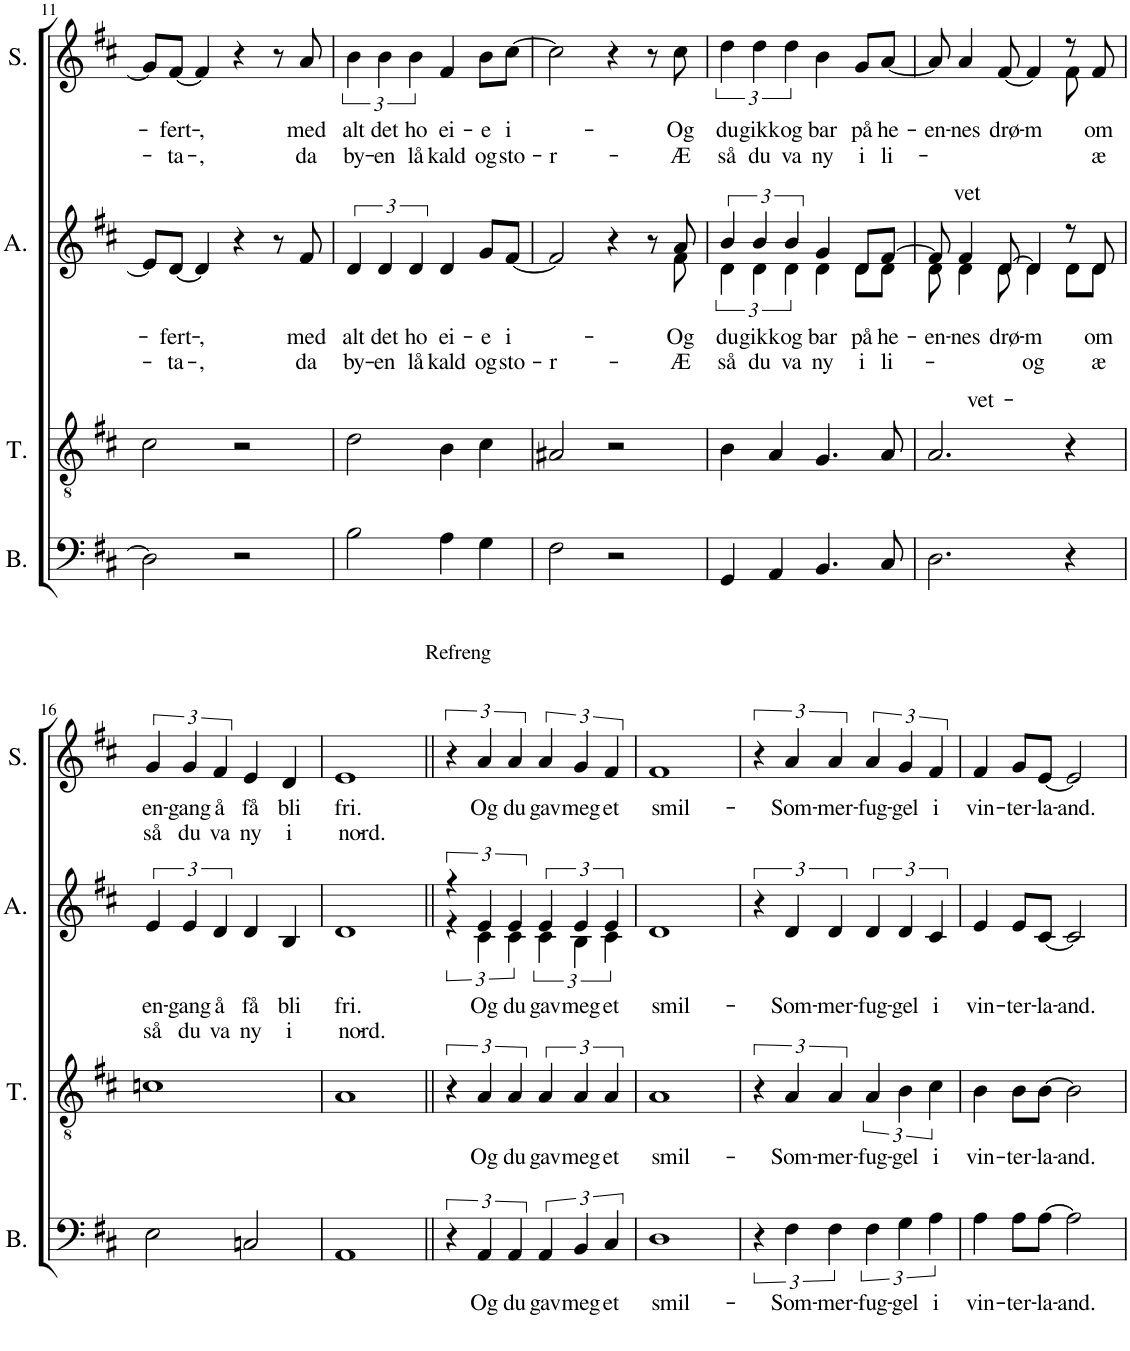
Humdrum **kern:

**kern	**text	**kern	**text	**kern	**text	**text	**kern	**text	**text
*part4	*part4	*part3	*part3	*part2	*part2	*part2	*part1	*part1	*part1
*staff4	*staff4	*staff3	*staff3	*staff2	*staff2	*staff2	*staff1	*staff1	*staff1
*I"Bass	*	*I"Tenor	*	*I"Alto	*	*	*I"Soprano	*	*
*I'B.	*	*I'T.	*	*I'A.	*	*	*I'S.	*	*
!!LO:PB:g=z
*clefF4	*	*clefGv2	*	*clefG2	*	*	*clefG2	*	*
*k[f#c#]	*	*k[f#c#]	*	*k[f#c#]	*	*	*k[f#c#]	*	*
*M4/4	*	*M4/4	*	*M4/4	*	*	*M4/4	*	*
=11	=11	=11	=11	=11	=11	=11	=11	=11	=11
2D\]	.	2c#\	.	8e/L]	.	.	8g/L]	.	.
!	!	!	!	!	!LO:LY:b	!LO:LY:b	!	!LO:LY:b	!LO:LY:b
.	.	.	.	[8d/J	-fert-	-ta-	[8f#/J	-fert-	-ta-
!	!	!	!	!	!LO:LY:b	!LO:LY:b	!	!LO:LY:b	!LO:LY:b
.	.	.	.	4d/]	,	-,	4f#/]	,	-,
2r	.	2r	.	4r	.	.	4r	.	.
.	.	.	.	8r	.	.	8r	.	.
!	!	!	!	!	!LO:LY:b	!LO:LY:b	!	!LO:LY:b	!LO:LY:b
.	.	.	.	8f#/	med	da	8a/	med	da
=12	=12	=12	=12	=12	=12	=12	=12	=12	=12
!	!	!	!	!	!LO:LY:b	!LO:LY:b	!	!LO:LY:b	!LO:LY:b
2B\	.	2d\	.	6d/	alt	by-	6b\	alt	by-
!	!	!	!	!	!LO:LY:b	!LO:LY:b	!	!LO:LY:b	!LO:LY:b
.	.	.	.	6d/	det	-en	6b\	det	-en
!	!	!	!	!	!LO:LY:b	!LO:LY:b	!	!LO:LY:b	!LO:LY:b
.	.	.	.	6d/	ho	lå	6b\	ho	lå
!	!	!	!	!	!LO:LY:b	!LO:LY:b	!	!LO:LY:b	!LO:LY:b
4A\	.	4B\	.	4d/	ei-	kald	4f#/	ei-	kald
!	!	!	!	!	!LO:LY:b	!LO:LY:b	!	!LO:LY:b	!LO:LY:b
4G\	.	4c#\	.	8g/L	-e	og	8b\L	-e	og
!	!	!	!	!	!LO:LY:b	!LO:LY:b	!	!LO:LY:b	!LO:LY:b
.	.	.	.	[8f#/J	i-	sto-	[8cc#\J	i-	sto-
=13	=13	=13	=13	=13	=13	=13	=13	=13	=13
!	!	!	!	!	!	!LO:LY:b	!	!	!LO:LY:b
*	*	*	*	*^	*	*	*	*	*
2F#\	.	2A#X/	.	2f#/]	2..ryy	.	-r-	2cc#\]	.	-r-
2r	.	2r	.	4r	.	.	.	4r	.	.
.	.	.	.	8r	.	.	.	8r	.	.
!	!	!	!	!	!	!LO:LY:b	!LO:LY:b	!	!LO:LY:b	!LO:LY:b
.	.	.	.	8a/	8f#\	Og	Æ	8cc#\	-Og	-Æ
=14	=14	=14	=14	=14	=14	=14	=14	=14	=14	=14
!	!	!	!	!	!	!LO:LY:b	!LO:LY:b	!	!LO:LY:b	!LO:LY:b
4GG/	.	4B\	.	6b/	6d\	du	så	6dd\	du	så
!	!	!	!	!	!	!LO:LY:b	!LO:LY:b	!	!LO:LY:b	!LO:LY:b
.	.	.	.	6b/	6d\	gikk	du	6dd\	gikk	du
4AA/	.	4A/	.	.	.	.	.	.	.	.
!	!	!	!	!	!	!LO:LY:b	!LO:LY:b	!	!LO:LY:b	!LO:LY:b
.	.	.	.	6b/	6d\	og	va	6dd\	og	va
!	!	!	!	!	!	!LO:LY:b	!LO:LY:b	!	!LO:LY:b	!LO:LY:b
4.BB/	.	4.G/	.	4g/	4d\	bar	ny	4b\	bar	ny
!	!	!	!	!	!	!LO:LY:b	!LO:LY:b	!	!LO:LY:b	!LO:LY:b
.	.	.	.	8d/L	8d\L	på	i	8g/L	på	i
!	!	!	!	!	!	!LO:LY:b	!LO:LY:b	!	!LO:LY:b	!LO:LY:b
8C#/	.	8A/	.	[8f#/J	8d\J	he-	li-	[8a/J	he-	li-
=15	=15	=15	=15	=15	=15	=15	=15	=15	=15	=15
!	!	!	!	!	!	!LO:LY:b	!	!	!LO:LY:b	!
*	*	*	*	*	*	*	*	*^	*	*
2.D\	.	2.A/	.	8f#/]	8d\	-en-	.	8a/]	2.ryy	-en-	.
!	!	!	!	!	!	!LO:LY:b	!LO:LY:b	!	!	!LO:LY:b	!LO:LY:b
.	.	.	.	4f#/	4d\	-nes	-vet-	4a/	.	-nes	-vet
!	!	!	!	!	!	!LO:LY:b	!	!	!	!LO:LY:b	!
.	.	.	.	[8d/	8d\	drø-	.	[8f#/	.	drø-	.
!	!	!	!	!	!	!LO:LY:b	!LO:LY:b	!	!	!LO:LY:b	!
.	.	.	.	4d/]	4d\	-m	og	4f#/]	.	-m	.
4r	.	4r	.	8r	8d\L	.	.	8r	8f#\	.	.
!	!	!	!	!	!	!LO:LY:b	!LO:LY:b	!	!	!LO:LY:b	!LO:LY:b
.	.	.	.	8d/	8d\J	om	æ	8f#/	8ryy	om	æ
!!LO:LB:g=z
=16	=16	=16	=16	=16	=16	=16	=16	=16	=16	=16	=16
!	!	!	!	!	!	!LO:LY:b	!LO:LY:b	!	!	!LO:LY:b	!LO:LY:b
*	*	*	*	*v	*v	*	*	*	*	*	*
*	*	*	*	*	*	*	*v	*v	*	*
2E\	.	1cn	.	6e/	en-	så	6g/	en-	så
!	!	!	!	!	!LO:LY:b	!LO:LY:b	!	!LO:LY:b	!LO:LY:b
.	.	.	.	6e/	-gang	du	6g/	-gang	du
!	!	!	!	!	!LO:LY:b	!LO:LY:b	!	!LO:LY:b	!LO:LY:b
.	.	.	.	6d/	å	va	6f#/	å	va
!	!	!	!	!	!LO:LY:b	!LO:LY:b	!	!LO:LY:b	!LO:LY:b
2Cn/	.	.	.	4d/	få	ny	4e/	få	ny
!	!	!	!	!	!LO:LY:b	!LO:LY:b	!	!LO:LY:b	!LO:LY:b
.	.	.	.	4B/	bli	i	4d/	bli	i
=17	=17	=17	=17	=17	=17	=17	=17	=17	=17
!	!	!	!	!	!LO:LY:b	!LO:LY:b	!	!LO:LY:b	!LO:LY:b
1AA	.	1A	.	1d	fri.	nord.-	1e	fri.	nord.-
=18||	=18||	=18||	=18||	=18||	=18||	=18||	=18||	=18||	=18||
*	*	*	*	*^	*	*	*	*	*
6r	.	6r	.	6r	6r	.	.	6r	.	.
!	!	!	!	!	!	!	!	!LO:TX:a:t=Refreng	!	!
!	!LO:LY:b	!	!LO:LY:b	!	!	!LO:LY:b	!	!	!LO:LY:b	!
6AA/	Og	6A/	Og	6e/	6c#\	Og	.	6a/	Og	.
!	!LO:LY:b	!	!LO:LY:b	!	!	!LO:LY:b	!	!	!LO:LY:b	!
6AA/	du	6A/	du	6e/	6c#\	du	.	6a/	du	.
!	!LO:LY:b	!	!LO:LY:b	!	!	!LO:LY:b	!	!	!LO:LY:b	!
6AA/	gav	6A/	gav	6e/	6c#\	gav	.	6a/	gav	.
!	!LO:LY:b	!	!LO:LY:b	!	!	!LO:LY:b	!	!	!LO:LY:b	!
6BB/	meg	6A/	meg	6e/	6B\	meg	.	6g/	meg	.
!	!LO:LY:b	!	!LO:LY:b	!	!	!LO:LY:b	!	!	!LO:LY:b	!
6C#/	et	6A/	et	6e/	6c#\	et	.	6f#/	et	.
=19	=19	=19	=19	=19	=19	=19	=19	=19	=19	=19
!	!LO:LY:b	!	!LO:LY:b	!	!	!LO:LY:b	!	!	!LO:LY:b	!
*	*	*	*	*v	*v	*	*	*	*	*
1D	smil-	1A	smil-	1d	smil-	.	1f#	smil-	.
=20	=20	=20	=20	=20	=20	=20	=20	=20	=20
6r	.	6r	.	6r	.	.	6r	.	.
!	!LO:LY:b	!	!LO:LY:b	!	!LO:LY:b	!	!	!LO:LY:b	!
6F#\	-Som-	6A/	-Som-	6d/	-Som-	.	6a/	-Som-	.
!	!LO:LY:b	!	!LO:LY:b	!	!LO:LY:b	!	!	!LO:LY:b	!
6F#\	-mer-	6A/	-mer-	6d/	-mer-	.	6a/	-mer-	.
!	!LO:LY:b	!	!LO:LY:b	!	!LO:LY:b	!	!	!LO:LY:b	!
6F#\	-fug-	6A/	-fug-	6d/	-fug-	.	6a/	-fug-	.
!	!LO:LY:b	!	!LO:LY:b	!	!LO:LY:b	!	!	!LO:LY:b	!
6G\	-gel	6B\	-gel	6d/	-gel	.	6g/	-gel	.
!	!LO:LY:b	!	!LO:LY:b	!	!LO:LY:b	!	!	!LO:LY:b	!
6A\	i	6c#\	i	6c#/	i	.	6f#/	i	.
=21	=21	=21	=21	=21	=21	=21	=21	=21	=21
!	!LO:LY:b	!	!LO:LY:b	!	!LO:LY:b	!	!	!LO:LY:b	!
4A\	vin-	4B\	vin-	4e/	vin-	.	4f#/	vin-	.
!	!LO:LY:b	!	!LO:LY:b	!	!LO:LY:b	!	!	!LO:LY:b	!
8A\L	-ter-	8B\L	-ter-	8e/L	-ter-	.	8g/L	-ter-	.
!	!LO:LY:b	!	!LO:LY:b	!	!LO:LY:b	!	!	!LO:LY:b	!
[8A\J	-la-	[8B\J	-la-	[8c#/J	-la-	.	[8e/J	-la-	.
!	!LO:LY:b	!	!LO:LY:b	!	!LO:LY:b	!	!	!LO:LY:b	!
2A\]	-and.	2B\]	-and.	2c#/]	-and.	.	2e/]	-and.	.
=	=	=	=	=	=	=	=	=	=
*-	*-	*-	*-	*-	*-	*-	*-	*-	*-
